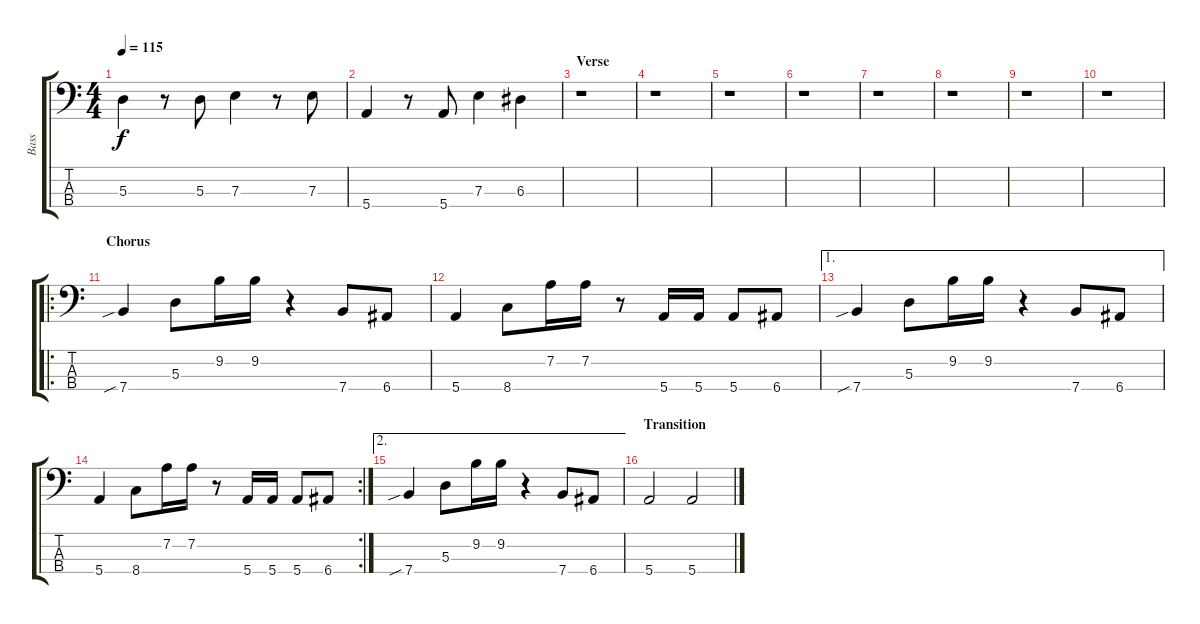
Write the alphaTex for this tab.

\track ("Bass" "Bass") {instrument electricbassfinger}
\staff {score tabs}
\tuning (G2 D2 A1 E1) {hide}
\ts (4 4)
\tempo 115
\clef f4
\ks c
5.3.4{dy f} r.8 5.3.8 7.3.4 r.8 7.3.8 |
5.4.4 r.8 5.4.8 7.3.4 6.3.4 |
\section ("" "Verse")
r.1 |
r.1 |
r.1 |
r.1 |
r.1 |
r.1 |
r.1 |
r.1 |
\ro
\section ("" "Chorus")
7.4{sib}.4 5.3.8 9.2.16 9.2.16 r.4 7.4.8 6.4.8 |
5.4.4 8.4.8 7.2.16 7.2.16 r.8 5.4.16 5.4.16 5.4.8 6.4.8 |
\ae 1
7.4{sib}.4 5.3.8 9.2.16 9.2.16 r.4 7.4.8 6.4.8 |
\rc 2
5.4.4 8.4.8 7.2.16 7.2.16 r.8 5.4.16 5.4.16 5.4.8 6.4.8 |
\ae 2
7.4{sib}.4 5.3.8 9.2.16 9.2.16 r.4 7.4.8 6.4.8 |
\section ("" "Transition")
5.4.2 5.4.2
